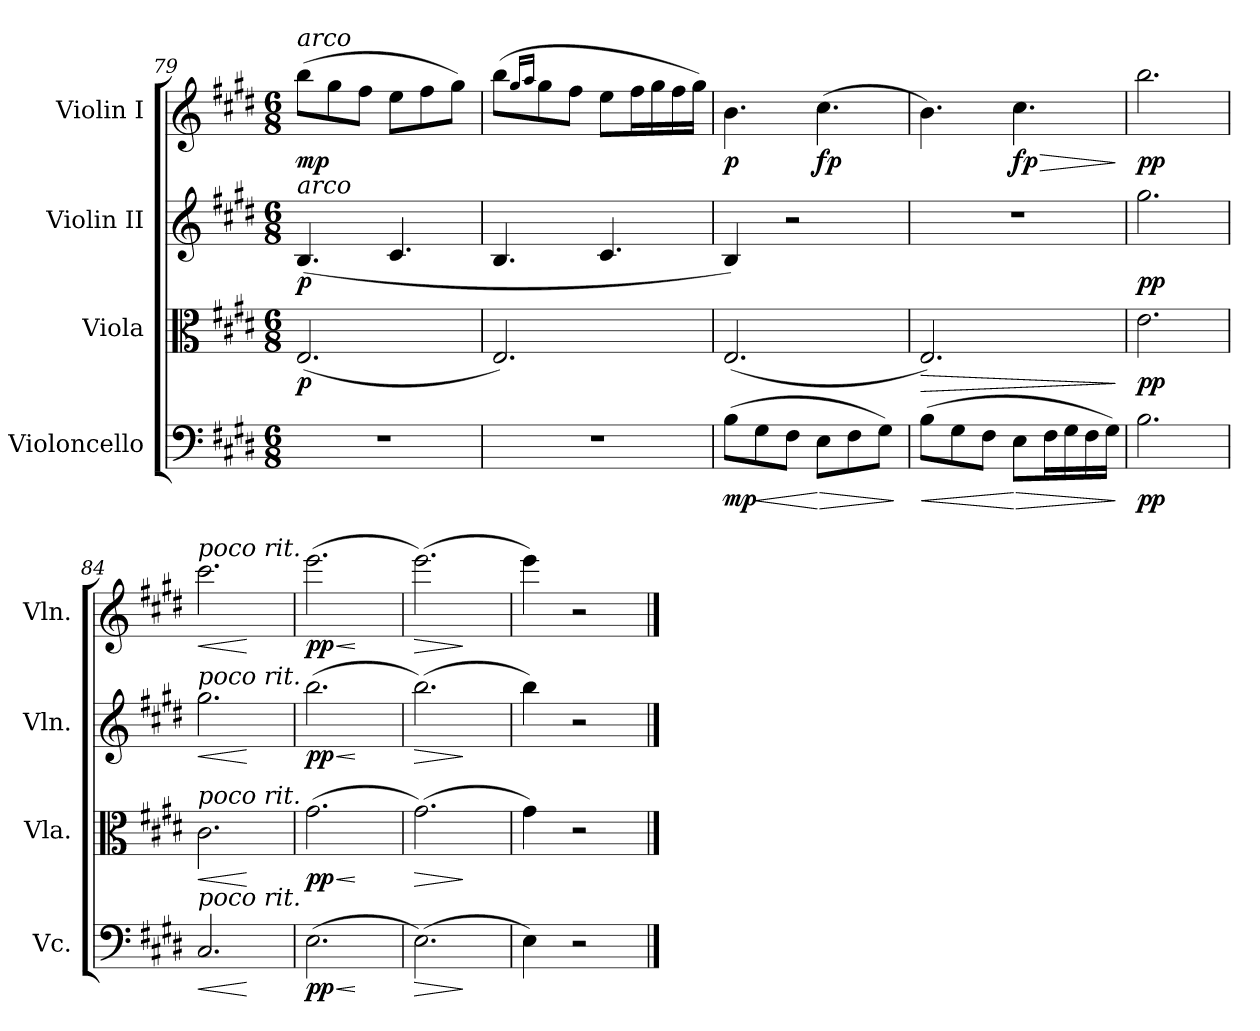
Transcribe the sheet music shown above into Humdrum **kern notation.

**kern	**dynam	**kern	**dynam	**kern	**dynam	**kern	**dynam
*part4	*part4	*part3	*part3	*part2	*part2	*part1	*part1
*staff4	*staff4	*staff3	*staff3	*staff2	*staff2	*staff1	*staff1
*I"Violoncello	*	*I"Viola	*	*I"Violin II	*	*I"Violin I	*
*I'Vc.	*	*I'Vla.	*	*I'Vln.	*	*I'Vln.	*
*clefF4	*	*clefC3	*	*clefG2	*	*clefG2	*
*k[f#c#g#d#]	*	*k[f#c#g#d#]	*	*k[f#c#g#d#]	*	*k[f#c#g#d#]	*
*M6/8	*	*M6/8	*	*M6/8	*	*M6/8	*
=79	=79	=79	=79	=79	=79	=79	=79
!	!	!	!	!	!	!LO:TX:a:i:t=arco	!
!	!	!	!	!LO:TX:a:i:t=arco	!	!	!
!	!	!	!LO:DY:b	!	!LO:DY:b	!	!LO:DY:b
2.r	.	(2.E/	p	(4.B/	p	(8bb\L	mp
.	.	.	.	.	.	8gg#\	.
.	.	.	.	.	.	8ff#\J	.
.	.	.	.	4.c#/	.	8ee\L	.
.	.	.	.	.	.	8ff#\	.
.	.	.	.	.	.	8gg#\J)	.
=80	=80	=80	=80	=80	=80	=80	=80
2.r	.	2.E/)	.	4.B/	.	(8bb\L	.
.	.	.	.	.	.	16qgg#/LL	.
.	.	.	.	.	.	16qaa/JJ	.
.	.	.	.	.	.	8gg#\	.
.	.	.	.	.	.	8ff#\J	.
.	.	.	.	4.c#/	.	8ee\L	.
.	.	.	.	.	.	16ff#\L	.
.	.	.	.	.	.	16gg#\	.
.	.	.	.	.	.	16ff#\	.
.	.	.	.	.	.	16gg#\JJ)	.
=81	=81	=81	=81	=81	=81	=81	=81
!	!LO:DY:b	!	!	!	!	!	!LO:DY:b
(8B\L	mp	(2.E/	.	4B/)	.	4.b\	p
!	!LO:HP:b	!	!	!	!	!	!
8G#\	<	.	.	.	.	.	.
8F#\J	.	.	.	2r	.	.	.
!	!LO:HP:n=1:b	!	!	!	!	!	!LO:DY:b
8E\L	[ >	.	.	.	.	(4.cc#\	fp
8F#\	.	.	.	.	.	.	.
8G#\J)	.	.	.	.	.	.	.
.	]	.	.	.	.	.	.
=82	=82	=82	=82	=82	=82	=82	=82
!	!LO:HP:b	!	!LO:HP:b	!	!	!	!
(8B\L	<	2.E/)	>	2.r	.	4.b\)	.
8G#\	.	.	.	.	.	.	.
8F#\J	.	.	.	.	.	.	.
!	!LO:HP:n=1:b	!	!	!	!	!	!LO:HP:b
!	!	!	!	!	!	!	!LO:DY:n=1:b
8E\L	[ >	.	.	.	.	4.cc#\	> fp
16F#\L	.	.	.	.	.	.	.
16G#\	.	.	.	.	.	.	.
16F#\	.	.	.	.	.	.	.
16G#\JJ)	.	.	.	.	.	.	.
.	]	.	]	.	.	.	]
=83	=83	=83	=83	=83	=83	=83	=83
!	!LO:DY:b	!	!LO:DY:b	!	!LO:DY:b	!	!LO:DY:b
2.B\	pp	2.e\	pp	2.gg#\	pp	2.bb\	pp
=84	=84	=84	=84	=84	=84	=84	=84
!	!	!	!	!	!	!LO:TX:a:i:t=poco rit.	!
!	!	!	!	!LO:TX:a:i:t=poco rit.	!	!	!
!	!	!LO:TX:a:i:t=poco rit.	!	!	!	!	!
!LO:TX:a:i:t=poco rit.	!	!	!	!	!	!	!
!	!LO:HP:b	!	!LO:HP:b	!	!LO:HP:b	!	!LO:HP:b
2.C#/	<	2.c#\	<	2.gg#\	<	2.ccc#\	<
.	[	.	[	.	[	.	[
!!LO:PB:g=z
=85	=85	=85	=85	=85	=85	=85	=85
!	!LO:HP:b	!	!LO:HP:b	!	!LO:HP:b	!	!LO:HP:b
!	!LO:DY:n=1:b	!	!LO:DY:n=1:b	!	!LO:DY:n=1:b	!	!LO:DY:n=1:b
(2.E\	< pp	(2.g#\	< pp	(2.bb\	< pp	(2.eee\	< pp
.	[	.	[	.	[	.	[
=86	=86	=86	=86	=86	=86	=86	=86
!	!LO:HP:b	!	!LO:HP:b	!	!LO:HP:b	!	!LO:HP:b
(2.E\)	>	(2.g#\)	>	(2.bb\)	>	(2.eee\)	>
.	]	.	]	.	]	.	]
=87	=87	=87	=87	=87	=87	=87	=87
4E\)	.	4g#\)	.	4bb\)	.	4eee\)	.
2r	.	2r	.	2r	.	2r	.
==	==	==	==	==	==	==	==
*-	*-	*-	*-	*-	*-	*-	*-
